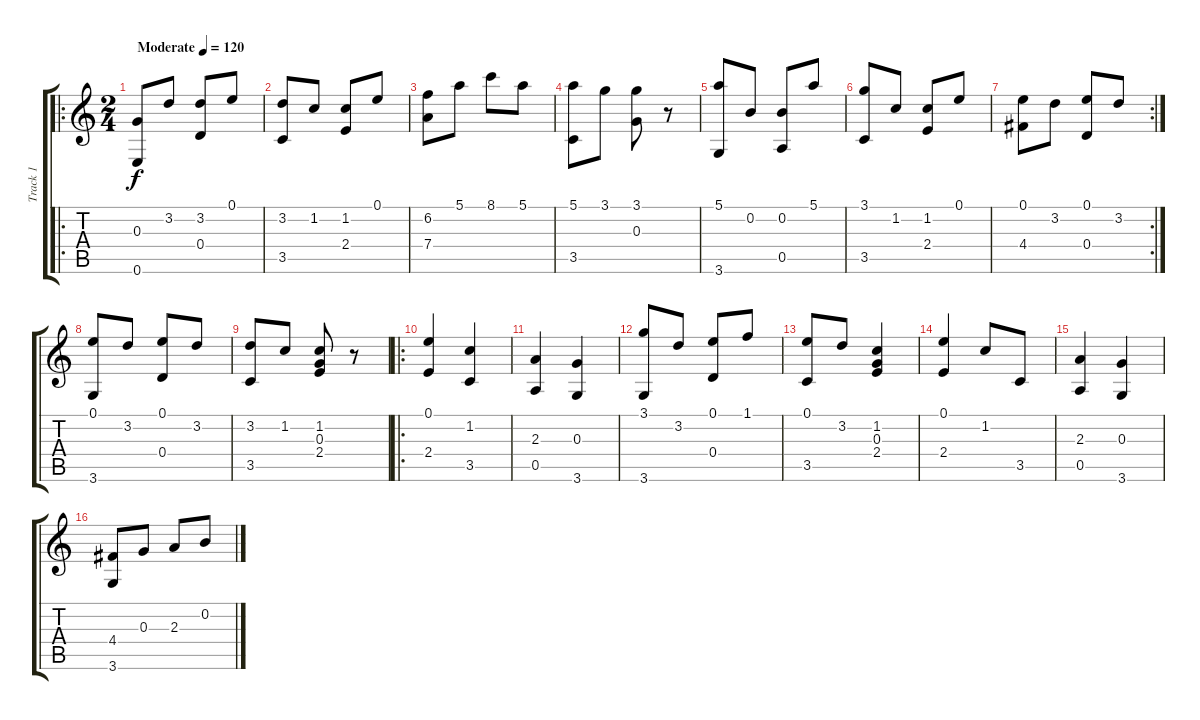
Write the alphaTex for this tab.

\track ("Track 1" "Track 1") {instrument acousticguitarsteel}
\staff {score tabs}
\tuning (E4 B3 G3 D3 A2 E2) {hide}
\ro
\ts (2 4)
\tempo (120 "Moderate")
\clef g2
\ks c
(0.3 0.6).8{dy f instrument acousticguitarsteel} 3.2.8 (3.2 0.4).8 0.1.8 |
(3.2 3.5).8 1.2.8 (1.2 2.4).8 0.1.8 |
(6.2 7.4).8 5.1.8 8.1.8 5.1.8 |
(5.1 3.5).8 3.1.8 (3.1 0.3).8 r.8 |
(5.1 3.6).8 0.2.8 (0.2 0.5).8 5.1.8 |
(3.1 3.5).8 1.2.8 (1.2 2.4).8 0.1.8 |
\rc 2
(0.1 4.4).8 3.2.8 (0.1 0.4).8 3.2.8 |
(0.1 3.6).8 3.2.8 (0.1 0.4).8 3.2.8 |
(3.2 3.5).8 1.2.8 (1.2 0.3 2.4).8 r.8 |
\ro
(0.1 2.4).4 (1.2 3.5).4 |
(2.3 0.5).4 (0.3 3.6).4 |
(3.1 3.6).8 3.2.8 (0.1 0.4).8 1.1.8 |
(0.1 3.5).8 3.2.8 (1.2 0.3 2.4).4 |
(0.1 2.4).4 1.2.8 3.5.8 |
(2.3 0.5).4 (0.3 3.6).4 |
(4.4 3.6).8 0.3.8 2.3.8 0.2.8
